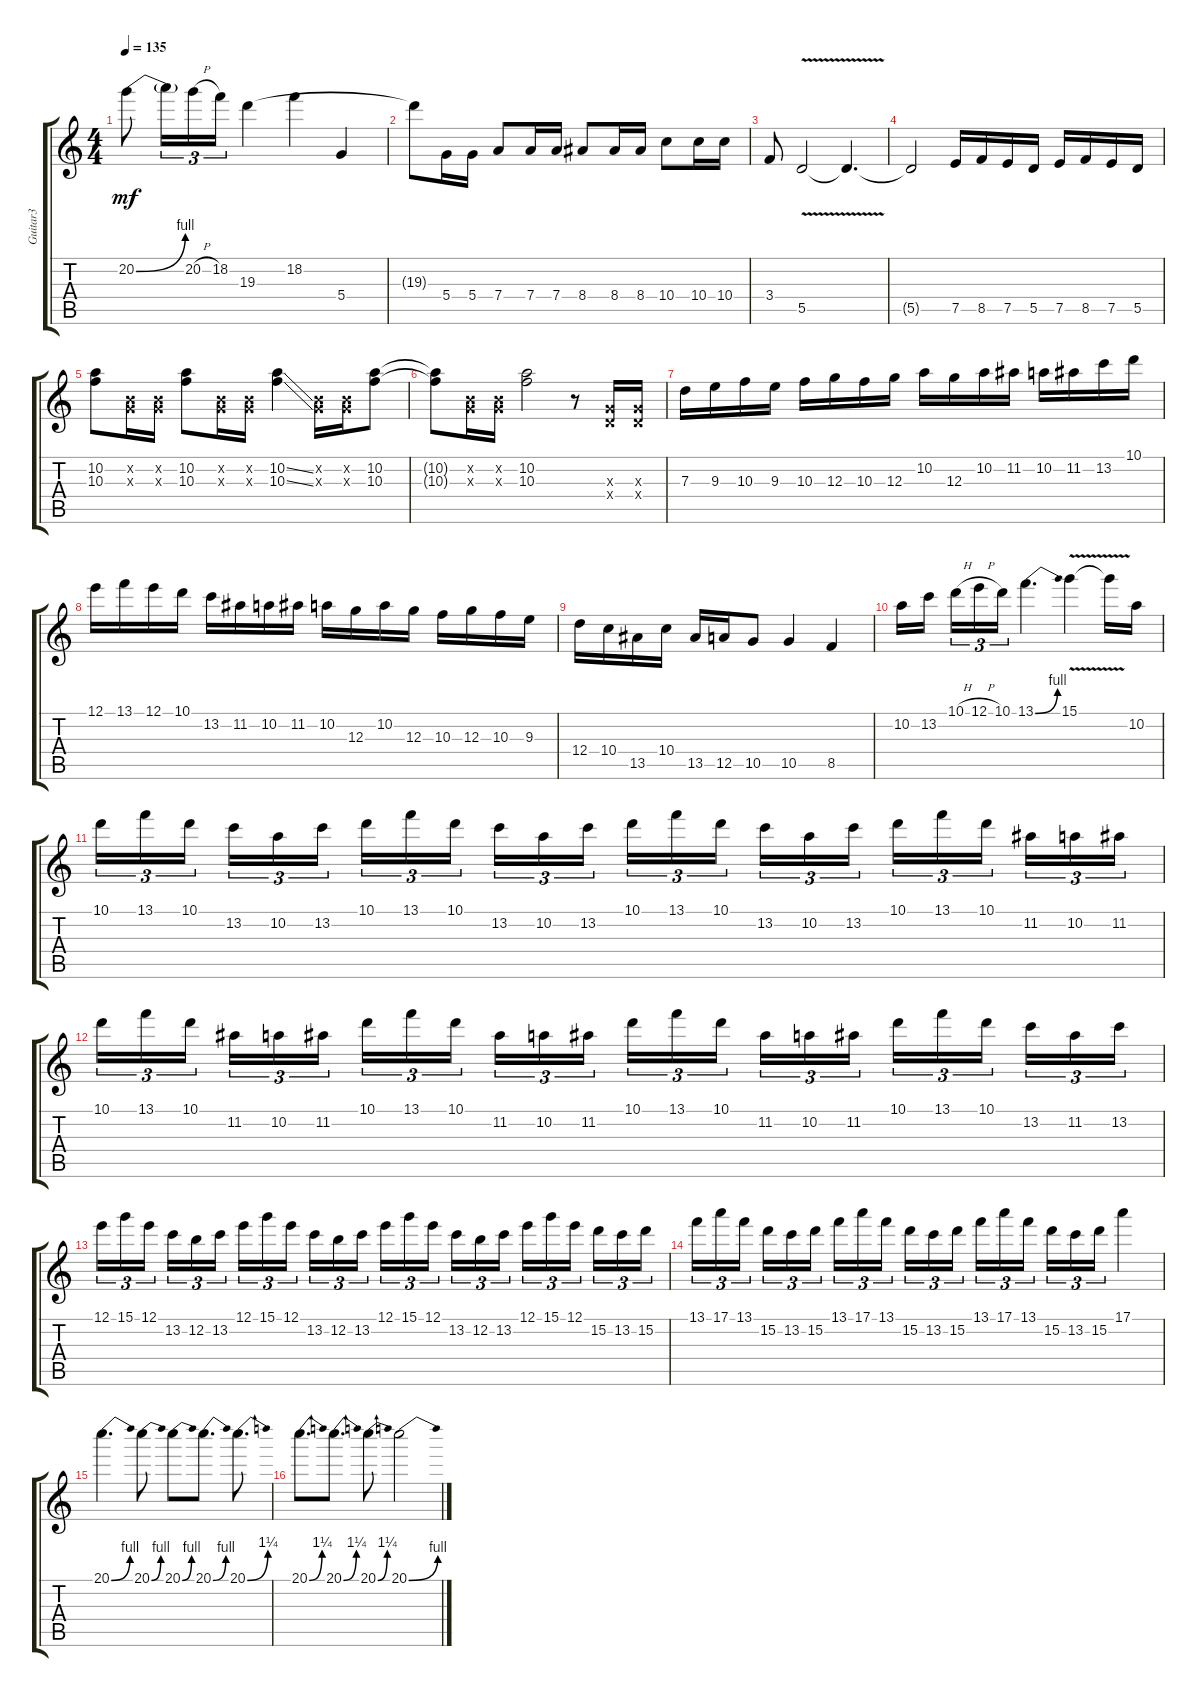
\track ("Guitar3" "Guitar3") {instrument overdrivenguitar}
\staff {score tabs}
\tuning (E4 B3 G3 D3 A2 E2) {hide}
\ts (4 4)
\tempo 135
\clef g2
\ks c
20.2{be (bend 0 0 60 4)}.8{dy mf} 20.2{t}.16{tu (3 2)} 20.2{h}.16{tu (3 2)} 18.2.16{tu (3 2)} 19.3.4 18.2.4 5.4.4 |
19.3{t}.8 5.4.16 5.4.16 7.4.8 7.4.16 7.4.16 8.4.8 8.4.16 8.4.16 10.4.8 10.4.16 10.4.16 |
3.4.8 5.5{v}.2 5.5{t}.4{d} |
5.5{t}.2 7.5.16 8.5.16 7.5.16 5.5.16 7.5.16 8.5.16 7.5.16 5.5.16 |
(10.2 10.3).8 (0.2{x} 0.3{x}).16 (0.2{x} 0.3{x}).16 (10.2 10.3).8 (0.2{x} 0.3{x}).16 (0.2{x} 0.3{x}).16 (10.2{ss} 10.3{ss}).4 (0.2{x} 0.3{x}).16 (0.2{x} 0.3{x}).16 (10.2 10.3).8 |
(10.2{t} 10.3{t}).8 (0.2{x} 0.3{x}).16 (0.2{x} 0.3{x}).16 (10.2 10.3).2 r.8 (0.3{x} 0.4{x}).16 (0.3{x} 0.4{x}).16 |
7.3.16 9.3.16 10.3.16 9.3.16 10.3.16 12.3.16 10.3.16 12.3.16 10.2.16 12.3.16 10.2.16 11.2.16 10.2.16 11.2.16 13.2.16 10.1.16 |
12.1.16 13.1.16 12.1.16 10.1.16 13.2.16 11.2.16 10.2.16 11.2.16 10.2.16 12.3.16 10.2.16 12.3.16 10.3.16 12.3.16 10.3.16 9.3.16 |
12.4.16 10.4.16 13.5.16 10.4.16 13.5.16 12.5.16 10.5.8 10.5.4 8.5.4 |
10.2.16 13.2.16{beam splitsecondary} 10.1{h}.16{tu (3 2)} 12.1{h}.16{tu (3 2)} 10.1.16{tu (3 2)} 13.1{be (bend 0 0 60 4)}.4{d} 15.1{v}.4 15.1{t}.16 10.2.16 |
10.1.16{tu (3 2)} 13.1.16{tu (3 2)} 10.1.16{tu (3 2) beam splitsecondary} 13.2.16{tu (3 2)} 10.2.16{tu (3 2)} 13.2.16{tu (3 2)} 10.1.16{tu (3 2)} 13.1.16{tu (3 2)} 10.1.16{tu (3 2) beam splitsecondary} 13.2.16{tu (3 2)} 10.2.16{tu (3 2)} 13.2.16{tu (3 2)} 10.1.16{tu (3 2)} 13.1.16{tu (3 2)} 10.1.16{tu (3 2) beam splitsecondary} 13.2.16{tu (3 2)} 10.2.16{tu (3 2)} 13.2.16{tu (3 2)} 10.1.16{tu (3 2)} 13.1.16{tu (3 2)} 10.1.16{tu (3 2) beam splitsecondary} 11.2.16{tu (3 2)} 10.2.16{tu (3 2)} 11.2.16{tu (3 2)} |
10.1.16{tu (3 2)} 13.1.16{tu (3 2)} 10.1.16{tu (3 2) beam splitsecondary} 11.2.16{tu (3 2)} 10.2.16{tu (3 2)} 11.2.16{tu (3 2)} 10.1.16{tu (3 2)} 13.1.16{tu (3 2)} 10.1.16{tu (3 2) beam splitsecondary} 11.2.16{tu (3 2)} 10.2.16{tu (3 2)} 11.2.16{tu (3 2)} 10.1.16{tu (3 2)} 13.1.16{tu (3 2)} 10.1.16{tu (3 2) beam splitsecondary} 11.2.16{tu (3 2)} 10.2.16{tu (3 2)} 11.2.16{tu (3 2)} 10.1.16{tu (3 2)} 13.1.16{tu (3 2)} 10.1.16{tu (3 2) beam splitsecondary} 13.2.16{tu (3 2)} 11.2.16{tu (3 2)} 13.2.16{tu (3 2)} |
12.1.16{tu (3 2)} 15.1.16{tu (3 2)} 12.1.16{tu (3 2) beam splitsecondary} 13.2.16{tu (3 2)} 12.2.16{tu (3 2)} 13.2.16{tu (3 2)} 12.1.16{tu (3 2)} 15.1.16{tu (3 2)} 12.1.16{tu (3 2) beam splitsecondary} 13.2.16{tu (3 2)} 12.2.16{tu (3 2)} 13.2.16{tu (3 2)} 12.1.16{tu (3 2)} 15.1.16{tu (3 2)} 12.1.16{tu (3 2) beam splitsecondary} 13.2.16{tu (3 2)} 12.2.16{tu (3 2)} 13.2.16{tu (3 2)} 12.1.16{tu (3 2)} 15.1.16{tu (3 2)} 12.1.16{tu (3 2) beam splitsecondary} 15.2.16{tu (3 2)} 13.2.16{tu (3 2)} 15.2.16{tu (3 2)} |
13.1.16{tu (3 2)} 17.1.16{tu (3 2)} 13.1.16{tu (3 2) beam splitsecondary} 15.2.16{tu (3 2)} 13.2.16{tu (3 2)} 15.2.16{tu (3 2)} 13.1.16{tu (3 2)} 17.1.16{tu (3 2)} 13.1.16{tu (3 2) beam splitsecondary} 15.2.16{tu (3 2)} 13.2.16{tu (3 2)} 15.2.16{tu (3 2)} 13.1.16{tu (3 2)} 17.1.16{tu (3 2)} 13.1.16{tu (3 2) beam splitsecondary} 15.2.16{tu (3 2)} 13.2.16{tu (3 2)} 15.2.16{tu (3 2)} 17.1.4 |
20.1{be (bend 0 0 60 4)}.4{d} 20.1{be (bend 0 0 60 4)}.8 20.1{be (bend 0 0 60 4)}.8 20.1{be (bend 0 0 60 4)}.8{d} 20.1{be (bend 0 0 60 5)}.8{d} |
20.1{be (bend 0 0 60 5)}.8{d} 20.1{be (bend 0 0 60 5)}.8{d} 20.1{be (bend 0 0 60 5)}.8 20.1{be (bend 0 0 60 4)}.2
